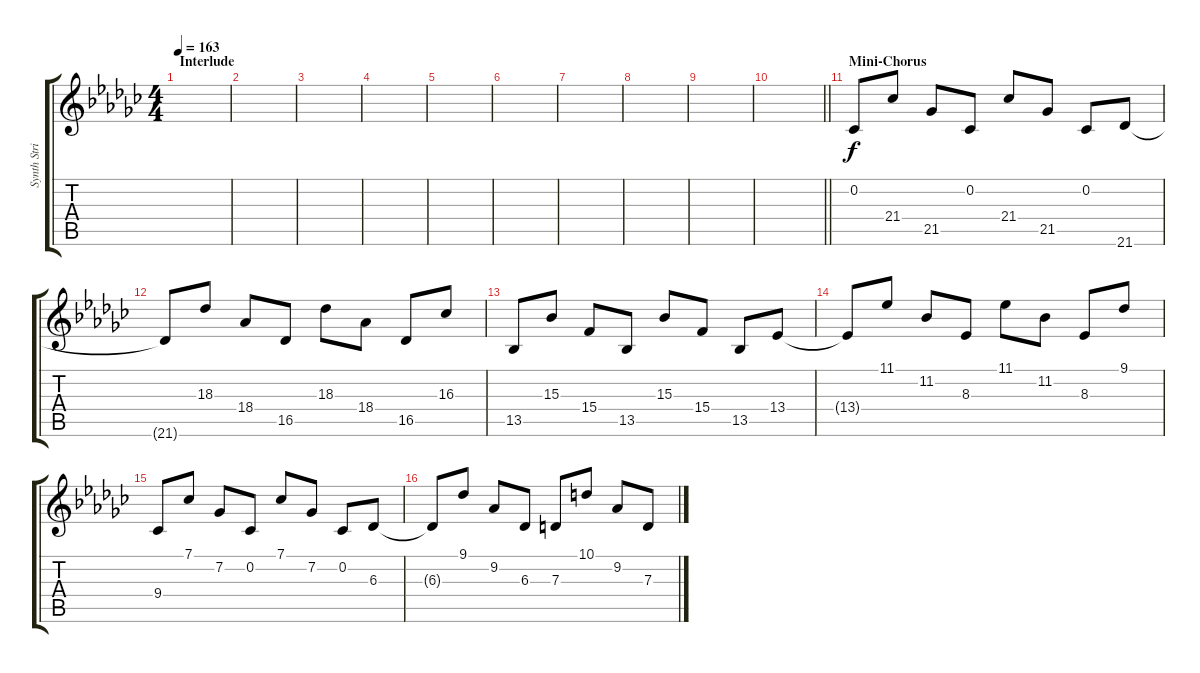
\track ("Synth Strings 2" "Synth Stri") {instrument stringensemble1}
\staff {score tabs}
\tuning (E4 B3 G3 D3 A2 E2) {hide}
\ts (4 4)
\section ("" "Interlude")
\tempo 163
\clef g2
\ks gb
|
|
|
|
|
|
|
|
|
\barLineRight lightlight
|
\section ("" "Mini-Chorus")
0.2.8 21.4.8 21.5.8 0.2.8 21.4.8 21.5.8 0.2.8 21.6.8 |
21.6{t}.8 18.3.8 18.4.8 16.5.8 18.3.8 18.4.8 16.5.8 16.3.8 |
13.5.8 15.3.8 15.4.8 13.5.8 15.3.8 15.4.8 13.5.8 13.4.8 |
13.4{t}.8 11.1.8 11.2.8 8.3.8 11.1.8 11.2.8 8.3.8 9.1.8 |
9.4.8 7.1.8 7.2.8 0.2.8 7.1.8 7.2.8 0.2.8 6.3.8 |
6.3{t}.8 9.1.8 9.2.8 6.3.8 7.3.8 10.1.8 9.2.8 7.3.8
